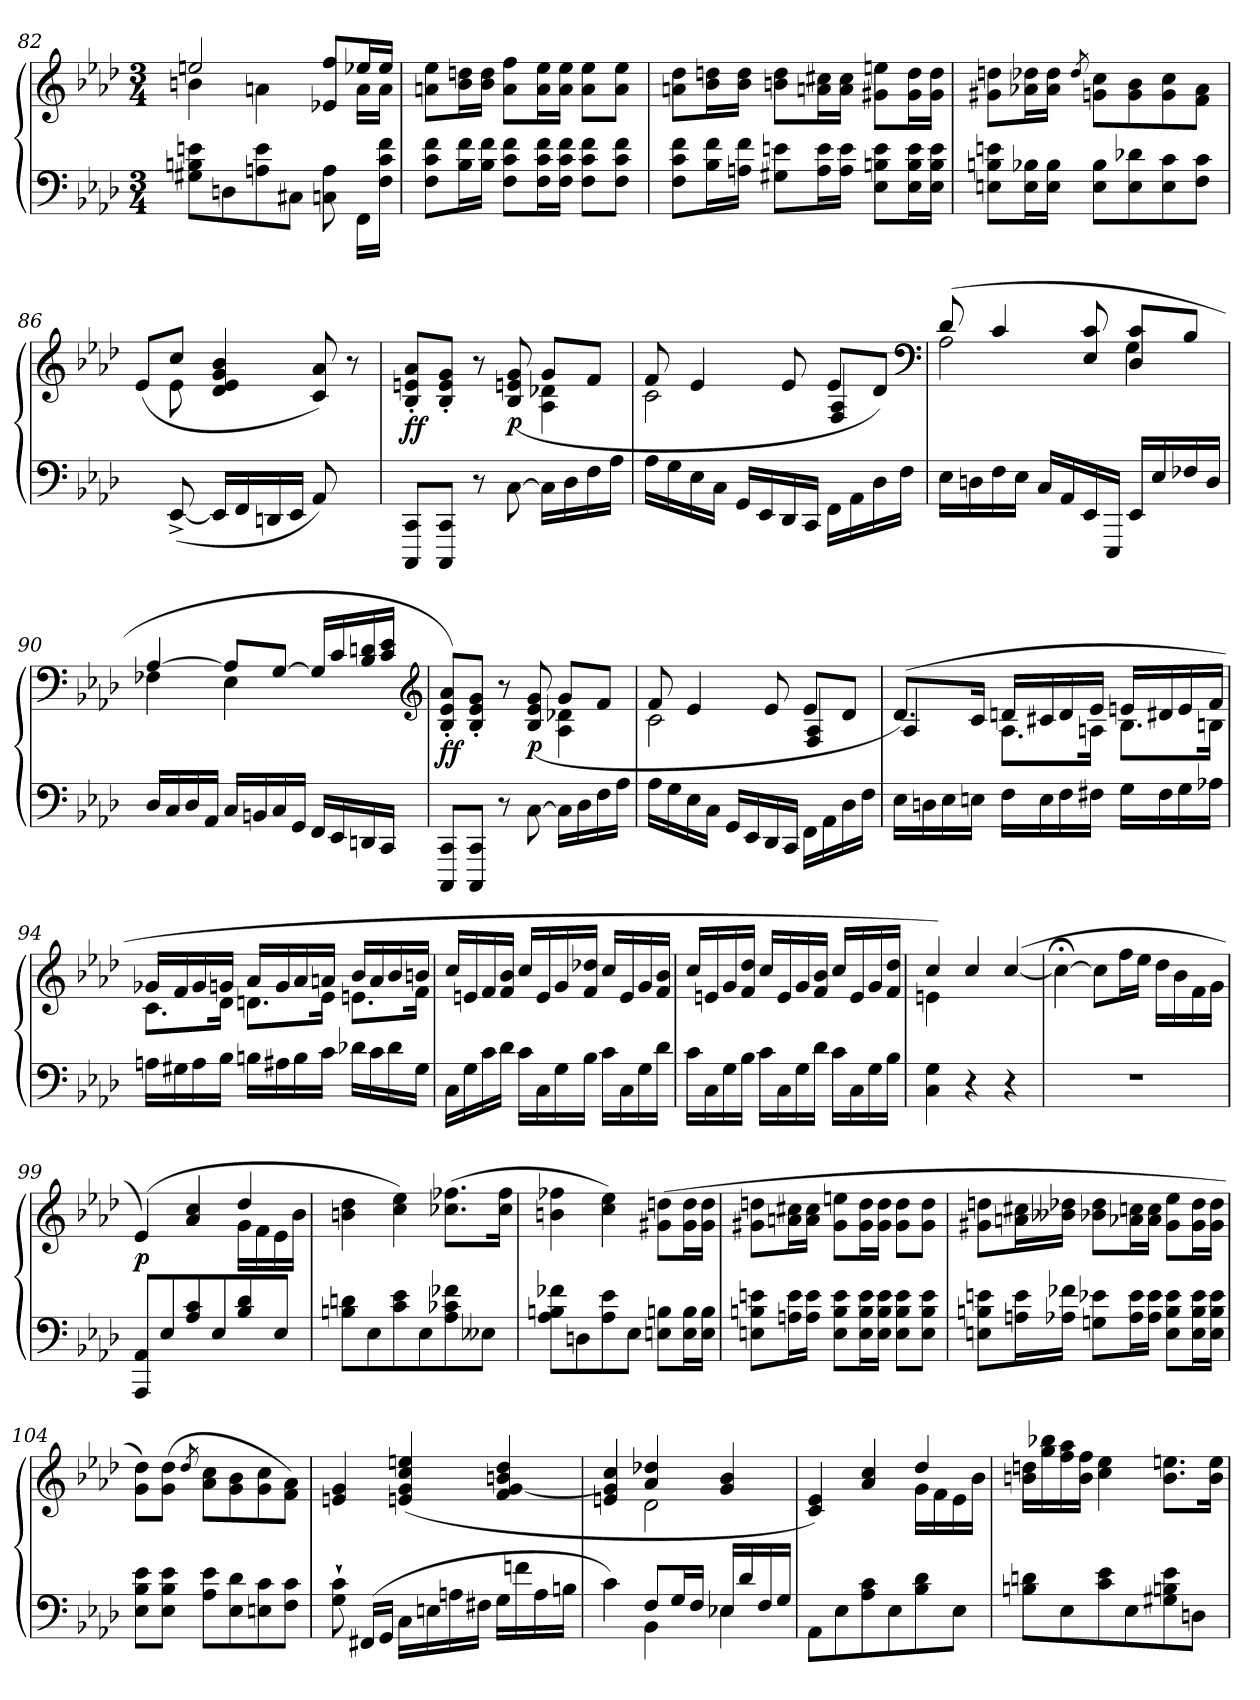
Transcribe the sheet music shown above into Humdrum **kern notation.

**kern	**kern	**dynam
*part1	*part1	*part1
*staff2	*staff1	*staff1/2
*clefF4	*clefG2	*
*k[b-e-a-d-]	*k[b-e-a-d-]	*
*M3/4	*M3/4	*
=82	=82	=82
*	*^	*
8en 8Bn 8G#XL	2een	4bn	.
8Dn	.	.	.
8e 8An	.	4an	.
8C#XJ	.	.	.
8A\ 8Cn\	8ff 8e-XL	8ryy	.
16FFLL	16ee-XL	16aLL	.
16f 16c 16FJJ	16ee-JJ	16aJJ	.
*	*v	*v	*
=83	=83	=83
8f 8c 8FL	8ee- 8anL	.
16f 16B-L	16ddn 16b-L	.
16f 16B-JJ	16dd 16b-JJ	.
8f 8c 8FL	8ff 8aL	.
16f 16c 16FL	16ee- 16aL	.
16f 16c 16FJJ	16ee- 16aJJ	.
8f 8c 8FL	8ee- 8aL	.
8f 8c 8FJ	8ee- 8aJ	.
=84	=84	=84
8f 8c 8FL	8dd- 8anL	.
16f 16B-L	16ddn 16b-L	.
16f 16AnJJ	16dd 16b-JJ	.
8en 8G#XL	8dd 8bnL	.
16e 16AL	16cc#X 16anL	.
16e 16AJJ	16cc# 16aJJ	.
8e 8Bn 8E-L	8een 8g#XL	.
16e 16B 16E-L	16dd 16g#L	.
16e 16B 16E-JJ	16dd 16g#JJ	.
=85	=85	=85
8en 8Bn 8EnL	8ddn 8g#XL	.
16B-X 16EL	16dd-X 16a-XL	.
16B- 16EJJ	16dd- 16a-JJ	.
.	8qdd-/	.
8B- 8EL	8cc\ 8gn\L	.
8d-X 8E	8b- 8g	.
8c 8E	8cc 8g	.
8c 8FJ	8a- 8fJ	.
=86	=86	=86
*	*^	*
8ryy	(>8e-L	8ryy	.
(<[8EE-^>	8ccJ	8e-	.
16EE-LL]	4b- 4g 4e- 4d-	2ryy	.
16FF	.	.	.
16DDn	.	.	.
16EE-JJ	.	.	.
8AA-)	8a- 8c)	.	.
8ryy	8r	.	.
=87	=87	=87	=87
8CC 8CCCL	8a-'< 8en'< 8B-'<L	2ryy	ff
8CC 8CCCJ	8g'< 8e'< 8B-'<J	.	.
8r	8r	.	.
[8C\	(>8g 8en 8B-	.	p
16CLL]	8gL	4d-X 4A-	.
16D-	.	.	.
16F	8fJ	.	.
16A-JJ	.	.	.
=88	=88	=88	=88
16A-LL	8f	2c	.
16G	.	.	.
16E-	4e-	.	.
16CJJ	.	.	.
16GGLL	.	.	.
16EE-	.	.	.
16DD-	8e-	.	.
16CCJJ	.	.	.
16FF\LL	8e-L	4A-/ 4F/	.
16AA-	.	.	.
16D-	8d-J)	.	.
16FJJ	.	.	.
*	*clefF4	*	*
=89	=89	=89	=89
16E-LL	(>8d-	2A-	.
16Dn	.	.	.
16F	4c	.	.
16E-JJ	.	.	.
16CLL	.	.	.
16AA-	.	.	.
16EE-	8c 8E-	.	.
16EEE-JJ	.	.	.
16EE-LL	8c 8D-L	4G	.
16E-	.	.	.
16F-X	8B-J	.	.
16DJJ	.	.	.
=90	=90	=90	=90
16D-LL	[4A-	4F-X	.
16C	.	.	.
16D-	.	.	.
16AA-JJ	.	.	.
16CLL	8A-L]	4E-	.
16BBn	.	.	.
16C	[8GJ	.	.
16GGJJ	.	.	.
16FFLL	16G/LL]	4ryy	.
16EE-	16c	.	.
16DDn	16dn 16B-	.	.
16CCJJ	16e- 16cJJ	.	.
*	*clefG2	*	*
=91	=91	=91	=91
8CC 8CCCL	8a-'< 8e-'< 8B-'<L)	2ryy	ff
8CC 8CCCJ	8g'< 8e-'< 8B-'<J	.	.
8r	8r	.	.
[8C\	(>8g 8e- 8B-	.	p
16CLL]	8gL	4d-X 4A-	.
16D-	.	.	.
16F	8fJ	.	.
16A-JJ	.	.	.
=92	=92	=92	=92
16A-LL	8f	2c	.
16G	.	.	.
16E-	4e-	.	.
16CJJ	.	.	.
16GGLL	.	.	.
16EE-	.	.	.
16DD-	8e-	.	.
16CCJJ	.	.	.
16FF\LL	8e-L	4A-/ 4F/	.
16AA-	.	.	.
16D-	8d-J	.	.
16FJJ	.	.	.
=93	=93	=93	=93
16E-LL	(>8.d-L)	4A-/	.
16Dn	.	.	.
16E-	.	.	.
16EnJJ	16cJk	.	.
16FLL	16dnLL	8.A-L	.
16E	16c#X	.	.
16F	16d	.	.
16F#XJJ	16e-JJ	16AnJk	.
16GLL	16enLL	8.B-L	.
16F#	16d#X	.	.
16G	16e	.	.
16A-XJJ	16fJJ	16BnJk	.
=94	=94	=94	=94
16AnLL	16g-XLL	8.cL	.
16G#X	16f	.	.
16A	16g-	.	.
16B-JJ	16gnJJ	16d-Jk	.
16BnLL	16a-LL	8.dnL	.
16A#X	16g	.	.
16B	16a-	.	.
16cJJ	16anJJ	16e-Jk	.
16d-XLL	16b-LL	8.enL	.
16c	16a	.	.
16d-	16b-	.	.
16G#JJ	16bnJJ	16fJk	.
*	*v	*v	*
=95	=95	=95
16CLL	16ccLL	.
16G	16en	.
16c	16f	.
16d-JJ	16b- 16fJJ	.
16cLL	16ccLL	.
16C	16e	.
16G	16g	.
16B-JJ	16dd-X 16fJJ	.
16cLL	16ccLL	.
16C	16e	.
16G	16g	.
16d-JJ	16b- 16fJJ	.
=96	=96	=96
16cLL	16ccLL	.
16C	16en	.
16G	16g	.
16B-JJ	16dd- 16fJJ	.
16cLL	16ccLL	.
16C	16e	.
16G	16g	.
16d-JJ	16b- 16fJJ	.
16cLL	16ccLL	.
16C	16e	.
16G	16g	.
16B-JJ	16dd- 16fJJ	.
=97	=97	=97
*	*^	*
4G 4C	4cc)	4en	.
4r	4cc/	2ryy	.
4r	(>[4cc/	.	.
*	*v	*v	*
=98	=98	=98
2.rF	4cc;<_	.
.	8ccL]	.
.	16ffL	.
.	16ee-JJ	.
.	16dd-\LL	.
.	16b-	.
.	16f	.
.	16gJJ	.
=99	=99	=99
*	*^	*
8AA- 8AAA-L	(>4e-/)	2ryy	p
8E-	.	.	.
8c 8A-	4cc/ 4a-/	.	.
8E-	.	.	.
8d- 8B-	4dd-	16gLL	.
.	.	16f	.
8E-J	.	16e-	.
.	.	16b-JJ	.
*	*v	*v	*
=100	=100	=100
8dn 8BnL	4dd- 4bn	.
8E-	.	.
8e- 8c	4ee- 4cc)	.
8E-	.	.
8f-X 8c-X 8A-	(>8.ff-X 8.cc-XL	.
8E--XJ	.	.
.	16ff- 16cc-Jk	.
=101	=101	=101
8f-X 8Bn 8A-L	4ff-X 4bn	.
8Dn	.	.
8e- 8A-	4ee- 4cc)	.
8E-J	.	.
8Bn 8EnL	(>8ddn 8g#XL	.
16B 16EL	16dd 16g#L	.
16B 16EJJ	16dd 16g#JJ	.
=102	=102	=102
8en 8Bn 8EnL	8ddn 8g#XL	.
16e 16AnL	16cc#X 16anL	.
16e 16AJJ	16cc# 16aJJ	.
8e 8B 8EL	8een 8g#L	.
16e 16B 16EL	16dd 16g#L	.
16e 16B 16EJJ	16dd 16g#JJ	.
8e 8B 8EL	8dd 8g#L	.
8e 8B 8EJ	8dd 8g#J	.
=103	=103	=103
8en 8Bn 8EnL	8ddn 8g#XL	.
16e 16AnL	16cc#X 16anL	.
16f-X 16A-XJJ	16dd-X 16b--XJJ	.
8e-X 8GnL	8dd- 8b-XL	.
16e- 16A-L	16ccn 16a-XL	.
16e- 16A-JJ	16cc 16a-JJ	.
8e- 8B 8EL	8ee- 8g#L	.
16e- 16B 16EL	16dd- 16g#L	.
16e- 16B 16EJJ	16dd- 16g#JJ	.
=104	=104	=104
8e- 8B- 8E-L	8dd- 8gL)	.
8e- 8B- 8E-J	(>8dd- 8gJ	.
.	8qdd-/	.
8e- 8A-L	8cc\ 8a-\L	.
8d- 8E-	8b- 8g	.
8c 8En	8cc 8g	.
8c 8FJ	8a- 8fJ)	.
=105	=105	=105
8c`> 8G`>	4g 4en	.
(>16FF#XLL	.	.
16GGJJ	.	.
16C\LL	(>4een 4cc 4g 4en	.
16En	.	.
16An	.	.
16F#XJJ	.	.
16GLL	4dd- 4bn [4g 4f	.
16fn	.	.
16A	.	.
16BnJJ	.	.
=106	=106	=106
*^	*^	*
4ryy	4c\)	4cc 4g] 4en	4ryy	.
8FL	4BB-	4dd-X 4a-	2d-	.
16GL	.	.	.	.
16FJJ	.	.	.	.
16E-XLL	4E-X	4b- 4g	.	.
16d-	.	.	.	.
16F	.	.	.	.
16GJJ	.	.	.	.
=107	=107	=107	=107	=107
8AA-\L	4ryy	4e- 4c)	2ryy	.
8E-	.	.	.	.
8c 8A-	2ryy	4cc/ 4a-/	.	.
8E-	.	.	.	.
8d- 8B-	.	4dd-	16gLL	.
.	.	.	16f	.
8E-J	.	.	16e-	.
.	.	.	16b-JJ	.
*v	*v	*	*	*
*	*v	*v	*
=108	=108	=108
8dn 8BnL	16ddn 16bnLL	.
.	16bb-X 16gg	.
8E-	16aa- 16ff	.
.	16ff 16bJJ	.
8e- 8c	4ee- 4cc	.
8E-	.	.
8e- 8Bn 8G#X	8.een 8.bL	.
8DnJ	.	.
.	16ee 16bJk	.
=	=	=
*-	*-	*-
